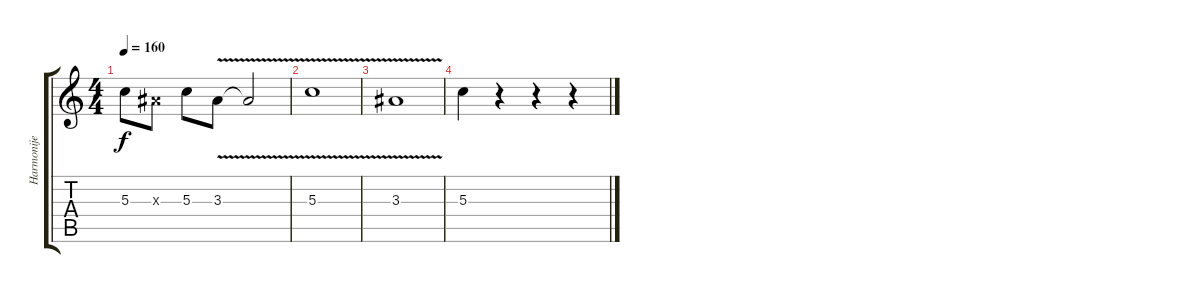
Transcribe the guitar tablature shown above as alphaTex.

\track ("Harmonije" "Harmonije") {instrument distortionguitar}
\staff {score tabs}
\tuning (E4 B3 G3 D3 A2 E2) {hide}
\ts (4 4)
\tempo 160
\clef g2
\ks c
5.3.8{dy f} 3.3{x}.8 5.3.8 3.3{v}.8 3.3{t}.2 |
5.3{v}.1 |
3.3{v}.1 |
5.3.4 r.4 r.4 r.4
